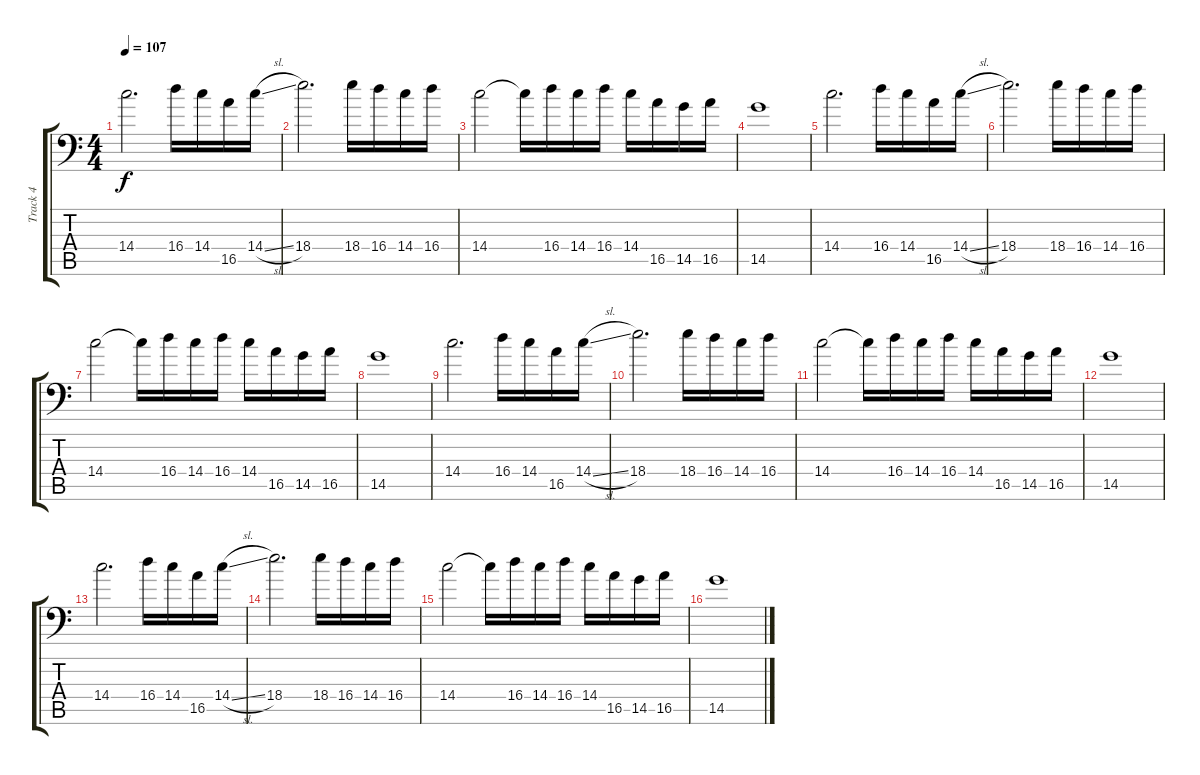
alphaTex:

\track ("Track 4" "Track 4") {instrument overdrivenguitar}
\staff {score tabs}
\tuning (C4 G3 Eb3 Bb2 F2 Bb1) {hide}
\ts (4 4)
\tempo 107
\clef f4
\ks c
14.4.2{d dy f} 16.4.16 14.4.16 16.5.16 14.4{sl}.16 |
18.4.2{d} 18.4.16 16.4.16 14.4.16 16.4.16 |
14.4.2 14.4{t}.16 16.4.16 14.4.16 16.4.16 14.4.16 16.5.16 14.5.16 16.5.16 |
14.5.1 |
14.4.2{d} 16.4.16 14.4.16 16.5.16 14.4{sl}.16 |
18.4.2{d} 18.4.16 16.4.16 14.4.16 16.4.16 |
14.4.2 14.4{t}.16 16.4.16 14.4.16 16.4.16 14.4.16 16.5.16 14.5.16 16.5.16 |
14.5.1 |
14.4.2{d} 16.4.16 14.4.16 16.5.16 14.4{sl}.16 |
18.4.2{d} 18.4.16 16.4.16 14.4.16 16.4.16 |
14.4.2 14.4{t}.16 16.4.16 14.4.16 16.4.16 14.4.16 16.5.16 14.5.16 16.5.16 |
14.5.1 |
14.4.2{d} 16.4.16 14.4.16 16.5.16 14.4{sl}.16 |
18.4.2{d} 18.4.16 16.4.16 14.4.16 16.4.16 |
14.4.2 14.4{t}.16 16.4.16 14.4.16 16.4.16 14.4.16 16.5.16 14.5.16 16.5.16 |
14.5.1
